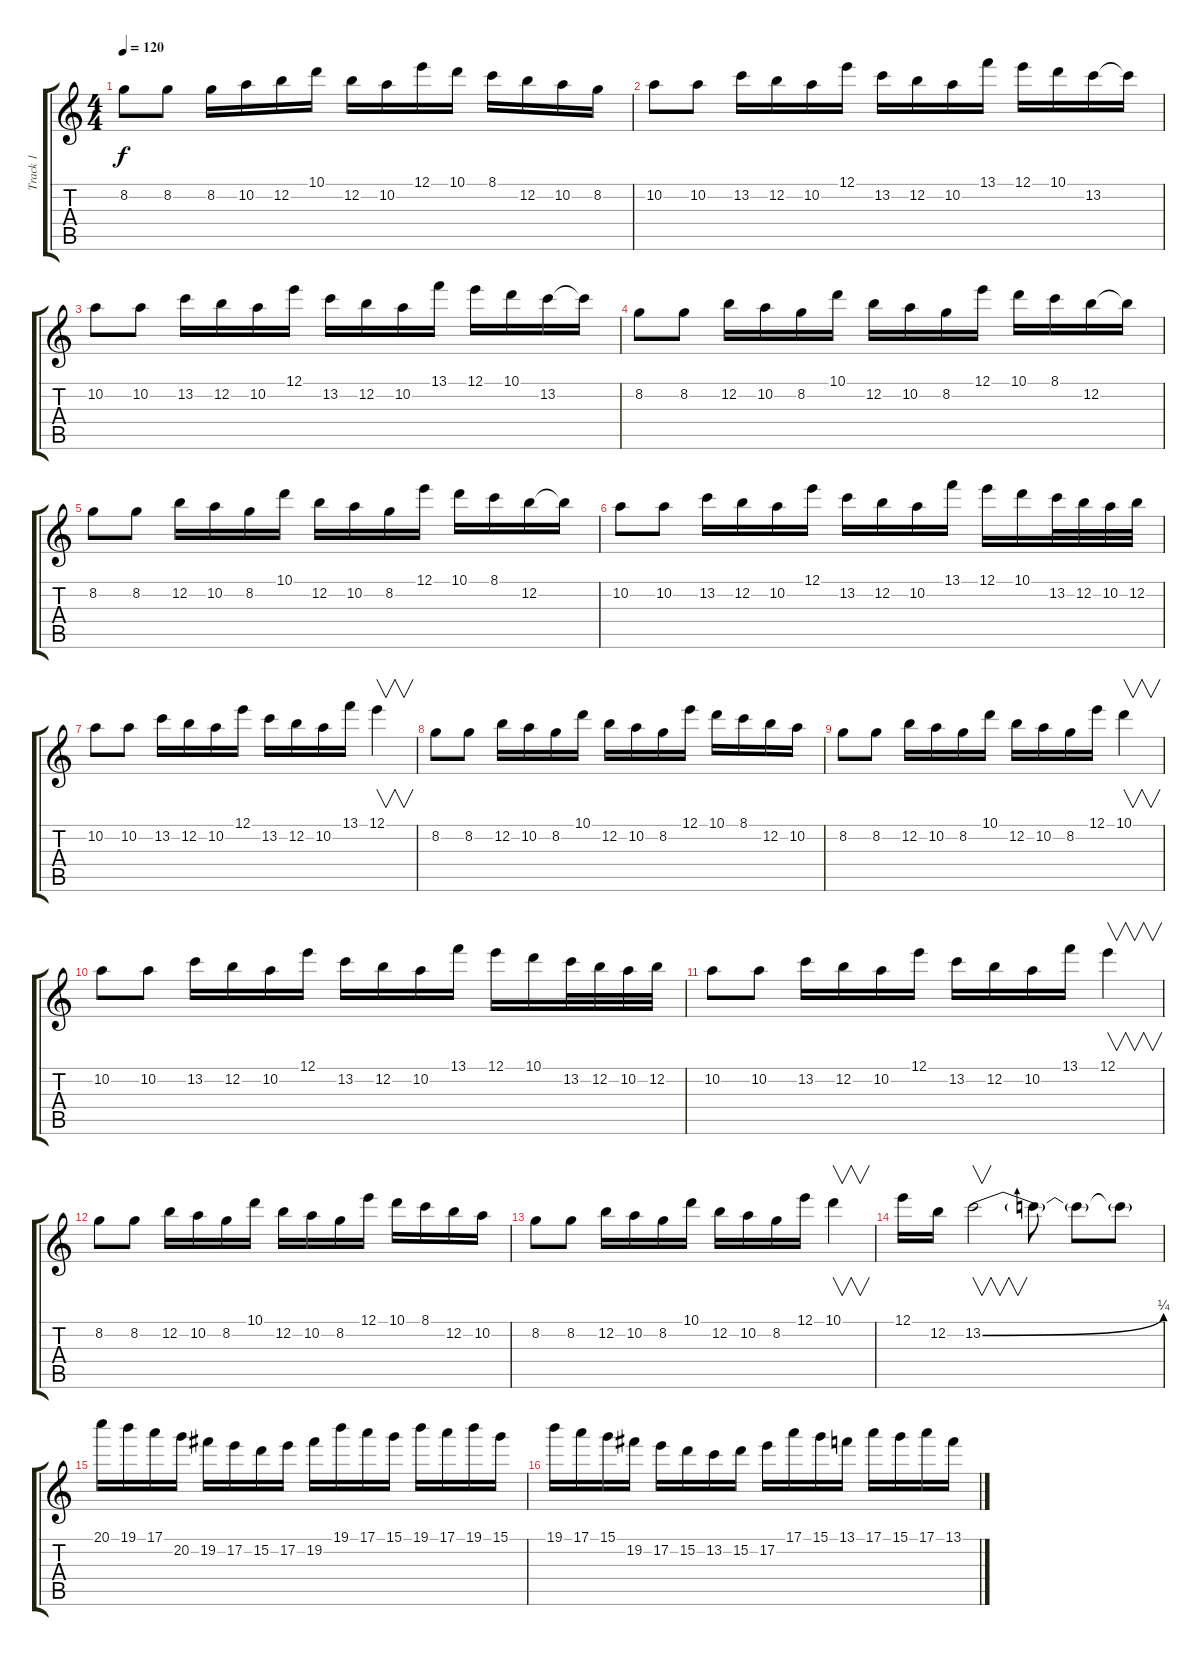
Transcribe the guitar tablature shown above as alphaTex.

\track ("Track 1" "Track 1") {instrument distortionguitar}
\staff {score tabs}
\tuning (E4 B3 G3 D3 A2 E2) {hide}
\ts (4 4)
\tempo 120
\clef g2
\ks c
8.2.8{dy f} 8.2.8 8.2.16 10.2.16 12.2.16 10.1.16 12.2.16 10.2.16 12.1.16 10.1.16 8.1.16 12.2.16 10.2.16 8.2.16 |
10.2.8 10.2.8 13.2.16 12.2.16 10.2.16 12.1.16 13.2.16 12.2.16 10.2.16 13.1.16 12.1.16 10.1.16 13.2.16 13.2{t}.16 |
10.2.8 10.2.8 13.2.16 12.2.16 10.2.16 12.1.16 13.2.16 12.2.16 10.2.16 13.1.16 12.1.16 10.1.16 13.2.16 13.2{t}.16 |
8.2.8 8.2.8 12.2.16 10.2.16 8.2.16 10.1.16 12.2.16 10.2.16 8.2.16 12.1.16 10.1.16 8.1.16 12.2.16 12.2{t}.16 |
8.2.8 8.2.8 12.2.16 10.2.16 8.2.16 10.1.16 12.2.16 10.2.16 8.2.16 12.1.16 10.1.16 8.1.16 12.2.16 12.2{t}.16 |
10.2.8 10.2.8 13.2.16 12.2.16 10.2.16 12.1.16 13.2.16 12.2.16 10.2.16 13.1.16 12.1.16 10.1.16 13.2.32 12.2.32 10.2.32 12.2.32 |
10.2.8 10.2.8 13.2.16 12.2.16 10.2.16 12.1.16 13.2.16 12.2.16 10.2.16 13.1.16 12.1.4{v} |
8.2.8 8.2.8 12.2.16 10.2.16 8.2.16 10.1.16 12.2.16 10.2.16 8.2.16 12.1.16 10.1.16 8.1.16 12.2.16 10.2.16 |
8.2.8 8.2.8 12.2.16 10.2.16 8.2.16 10.1.16 12.2.16 10.2.16 8.2.16 12.1.16 10.1.4{v} |
10.2.8 10.2.8 13.2.16 12.2.16 10.2.16 12.1.16 13.2.16 12.2.16 10.2.16 13.1.16 12.1.16 10.1.16 13.2.32 12.2.32 10.2.32 12.2.32 |
10.2.8 10.2.8 13.2.16 12.2.16 10.2.16 12.1.16 13.2.16 12.2.16 10.2.16 13.1.16 12.1.4{v} |
8.2.8 8.2.8 12.2.16 10.2.16 8.2.16 10.1.16 12.2.16 10.2.16 8.2.16 12.1.16 10.1.16 8.1.16 12.2.16 10.2.16 |
8.2.8 8.2.8 12.2.16 10.2.16 8.2.16 10.1.16 12.2.16 10.2.16 8.2.16 12.1.16 10.1.4{v} |
12.1.16 12.2.16 13.2{be (bend 0 0 60 1)}.2{v} 13.2{t}.8 13.2{t}.8 13.2{t}.8 |
20.1.16 19.1.16 17.1.16 20.2.16 19.2.16 17.2.16 15.2.16 17.2.16 19.2.16 19.1.16 17.1.16 15.1.16 19.1.16 17.1.16 19.1.16 15.1.16 |
19.1.16 17.1.16 15.1.16 19.2.16 17.2.16 15.2.16 13.2.16 15.2.16 17.2.16 17.1.16 15.1.16 13.1.16 17.1.16 15.1.16 17.1.16 13.1.16
